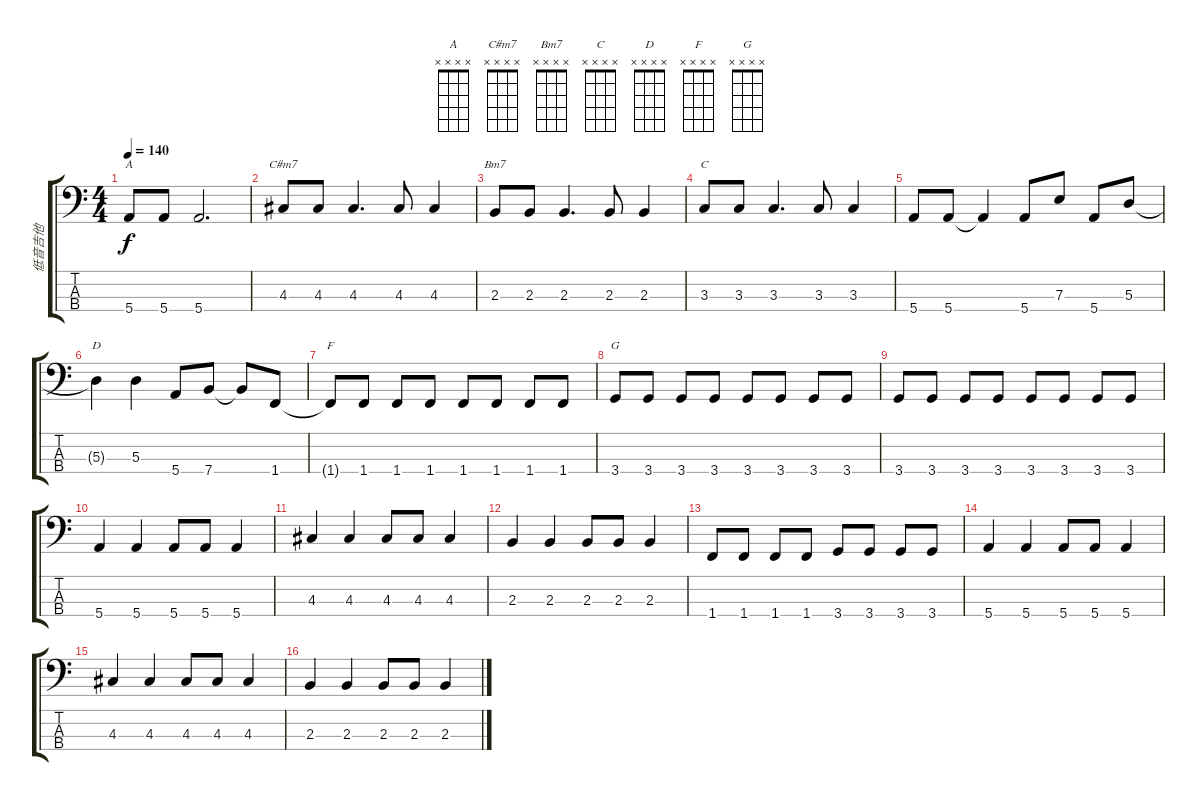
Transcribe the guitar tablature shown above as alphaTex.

\track ("低音吉他" "低音吉他") {instrument electricbasspick}
\staff {score tabs}
\tuning (G2 D2 A1 E1) {hide}
\chord ("A" x x x x)
\chord ("C#m7" x x x x)
\chord ("Bm7" x x x x)
\chord ("C" x x x x)
\chord ("D" x x x x)
\chord ("F" x x x x)
\chord ("G" x x x x)
\ts (4 4)
\tempo 140
\clef f4
\ks c
5.4.8{ch "A" dy f} 5.4.8 5.4.2{d} |
4.3.8{ch "C#m7"} 4.3.8 4.3.4{d} 4.3.8 4.3.4 |
2.3.8{ch "Bm7"} 2.3.8 2.3.4{d} 2.3.8 2.3.4 |
3.3.8{ch "C"} 3.3.8 3.3.4{d} 3.3.8 3.3.4 |
5.4.8 5.4.8 5.4{t}.4 5.4.8 7.3.8 5.4.8 5.3.8 |
5.3{t}.4{ch "D"} 5.3.4 5.4.8 7.4.8 7.4{t}.8 1.4.8 |
1.4{t}.8{ch "F"} 1.4.8 1.4.8 1.4.8 1.4.8 1.4.8 1.4.8 1.4.8 |
3.4.8{ch "G"} 3.4.8 3.4.8 3.4.8 3.4.8 3.4.8 3.4.8 3.4.8 |
3.4.8 3.4.8 3.4.8 3.4.8 3.4.8 3.4.8 3.4.8 3.4.8 |
5.4.4 5.4.4 5.4.8 5.4.8 5.4.4 |
4.3.4 4.3.4 4.3.8 4.3.8 4.3.4 |
2.3.4 2.3.4 2.3.8 2.3.8 2.3.4 |
1.4.8 1.4.8 1.4.8 1.4.8 3.4.8 3.4.8 3.4.8 3.4.8 |
5.4.4 5.4.4 5.4.8 5.4.8 5.4.4 |
4.3.4 4.3.4 4.3.8 4.3.8 4.3.4 |
2.3.4 2.3.4 2.3.8 2.3.8 2.3.4
